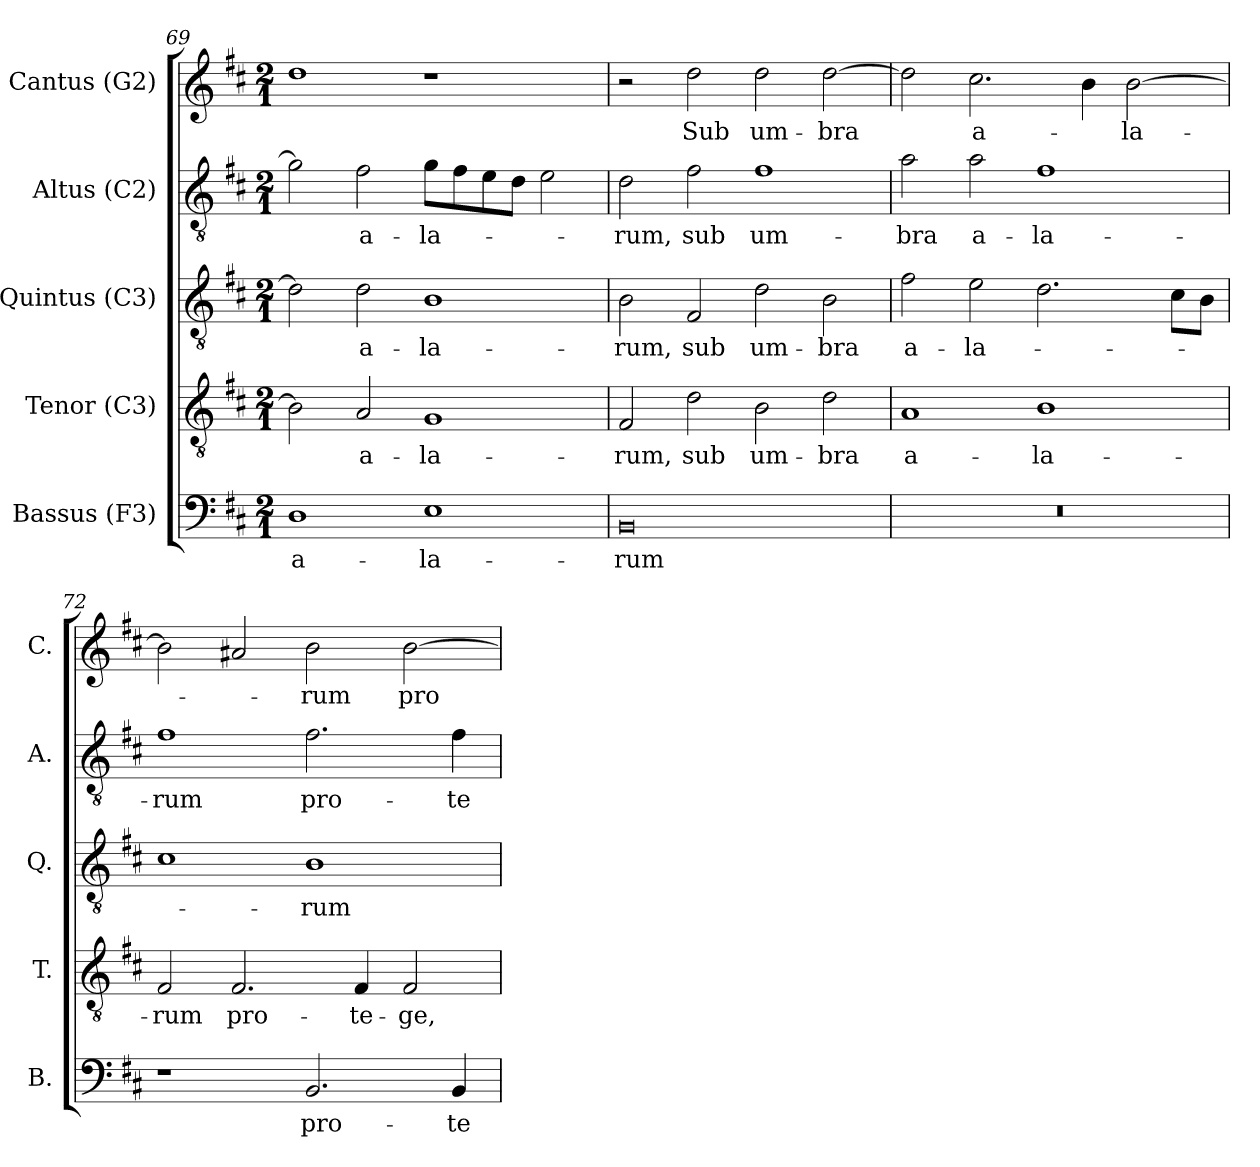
**kern	**text	**kern	**text	**kern	**text	**kern	**text	**kern	**text
*part5	*part5	*part4	*part4	*part3	*part3	*part2	*part2	*part1	*part1
*staff5	*staff5	*staff4	*staff4	*staff3	*staff3	*staff2	*staff2	*staff1	*staff1
*I"Bassus (F3)	*	*I"Tenor (C3)	*	*I"Quintus (C3)	*	*I"Altus (C2)	*	*I"Cantus (G2)	*
*I'B.	*	*I'T.	*	*I'Q.	*	*I'A.	*	*I'C.	*
*clefF4	*	*clefGv2	*	*clefGv2	*	*clefGv2	*	*clefG2	*
*	*	*	*	*ITrd7c12	*	*ITrd7c12	*	*	*
*k[f#c#]	*	*k[f#c#]	*	*k[f#c#]	*	*k[f#c#]	*	*k[f#c#]	*
*D:	*	*D:	*	*D:	*	*D:	*	*D:	*
*M2/1	*	*M2/1	*	*M2/1	*	*M2/1	*	*M2/1	*
=69	=69	=69	=69	=69	=69	=69	=69	=69	=69
!	!LO:LY:b:color=#000000	!	!	!	!	!	!	!	!
1Di	a-	2Bi\]	.	2Di\]	.	2Gi\]	.	1ddi	.
!	!	!	!LO:LY:b:color=#000000	!	!	!	!	!	!
!	!	!	!	!	!LO:LY:b:color=#000000	!	!	!	!
!	!	!	!	!	!	!	!LO:LY:b:color=#000000	!	!
.	.	2Ai/	a-	2Di\	a-	2F#i\	a-	.	.
!	!LO:LY:b:color=#000000	!	!	!	!	!	!	!	!
!	!	!	!LO:LY:b:color=#000000	!	!	!	!	!	!
!	!	!	!	!	!LO:LY:b:color=#000000	!	!	!	!
!	!	!	!	!	!	!	!LO:LY:b:color=#000000	!	!
1Ei	-la-	1Gi	-la-	1BBi	-la-	8Gi\L	-la-	1r	.
.	.	.	.	.	.	8F#i\	.	.	.
.	.	.	.	.	.	8Ei\	.	.	.
.	.	.	.	.	.	8Di\J	.	.	.
.	.	.	.	.	.	2Ei\	.	.	.
=70	=70	=70	=70	=70	=70	=70	=70	=70	=70
!	!LO:LY:b:color=#000000	!	!	!	!	!	!	!	!
!	!	!	!LO:LY:b:color=#000000	!	!	!	!	!	!
!	!	!	!	!	!LO:LY:b:color=#000000	!	!	!	!
!	!	!	!	!	!	!	!LO:LY:b:color=#000000	!	!
0BBi	-rum	2F#i/	-rum,	2BBi\	-rum,	2Di\	-rum,	2r	.
!	!	!	!LO:LY:b:color=#000000	!	!	!	!	!	!
!	!	!	!	!	!LO:LY:b:color=#000000	!	!	!	!
!	!	!	!	!	!	!	!LO:LY:b:color=#000000	!	!
!	!	!	!	!	!	!	!	!	!LO:LY:b:color=#000000
.	.	2di\	sub	2FF#i/	sub	2F#i\	sub	2ddi\	Sub
!	!	!	!LO:LY:b:color=#000000	!	!	!	!	!	!
!	!	!	!	!	!LO:LY:b:color=#000000	!	!	!	!
!	!	!	!	!	!	!	!LO:LY:b:color=#000000	!	!
!	!	!	!	!	!	!	!	!	!LO:LY:b:color=#000000
.	.	2Bi\	um-	2Di\	um-	1F#i	um-	2ddi\	um-
!	!	!	!LO:LY:b:color=#000000	!	!	!	!	!	!
!	!	!	!	!	!LO:LY:b:color=#000000	!	!	!	!
!	!	!	!	!	!	!	!	!	!LO:LY:b:color=#000000
.	.	2di\	-bra	2BBi\	-bra	.	.	[2ddi\	-bra
=71	=71	=71	=71	=71	=71	=71	=71	=71	=71
!LO:N:vis=1	!	!	!	!	!	!	!	!	!
!	!	!	!LO:LY:b:color=#000000	!	!	!	!	!	!
!	!	!	!	!	!LO:LY:b:color=#000000	!	!	!	!
!	!	!	!	!	!	!	!LO:LY:b:color=#000000	!	!
0r	.	1Ai	a-	2F#i\	a-	2Ai\	-bra	2ddi\]	.
!	!	!	!	!	!LO:LY:b:color=#000000	!	!	!	!
!	!	!	!	!	!	!	!LO:LY:b:color=#000000	!	!
!	!	!	!	!	!	!	!	!	!LO:LY:b:color=#000000
.	.	.	.	2Ei\	-la-	2Ai\	a-	2.cc#i\	a-
!	!	!	!LO:LY:b:color=#000000	!	!	!	!	!	!
!	!	!	!	!	!	!	!LO:LY:b:color=#000000	!	!
.	.	1Bi	-la-	2.Di\	.	1F#i	-la-	.	.
.	.	.	.	.	.	.	.	4bi\	.
!	!	!	!	!	!	!	!	!	!LO:LY:b:color=#000000
.	.	.	.	.	.	.	.	[2bi\	-la-
.	.	.	.	8C#i\L	.	.	.	.	.
.	.	.	.	8BBi\J	.	.	.	.	.
=72	=72	=72	=72	=72	=72	=72	=72	=72	=72
!	!	!	!LO:LY:b:color=#000000	!	!	!	!	!	!
!	!	!	!	!	!	!	!LO:LY:b:color=#000000	!	!
1r	.	2F#i/	-rum	1C#i	.	1F#i	-rum	2bi\]	.
!	!	!	!LO:LY:b:color=#000000	!	!	!	!	!	!
.	.	2.F#i/	pro-	.	.	.	.	2a#i/	.
!	!LO:LY:b:color=#000000	!	!	!	!	!	!	!	!
!	!	!	!	!	!LO:LY:b:color=#000000	!	!	!	!
!	!	!	!	!	!	!	!LO:LY:b:color=#000000	!	!
!	!	!	!	!	!	!	!	!	!LO:LY:b:color=#000000
2.BBi/	pro-	.	.	1BBi	-rum	2.F#i\	pro-	2bi\	-rum
!	!	!	!LO:LY:b:color=#000000	!	!	!	!	!	!
.	.	4F#i/	-te-	.	.	.	.	.	.
!	!	!	!LO:LY:b:color=#000000	!	!	!	!	!	!
!	!	!	!	!	!	!	!	!	!LO:LY:b:color=#000000
.	.	2F#i/	-ge,	.	.	.	.	[2bi\	pro-
!	!LO:LY:b:color=#000000	!	!	!	!	!	!	!	!
!	!	!	!	!	!	!	!LO:LY:b:color=#000000	!	!
4BBi/	-te-	.	.	.	.	4F#i\	-te-	.	.
=	=	=	=	=	=	=	=	=	=
*-	*-	*-	*-	*-	*-	*-	*-	*-	*-
